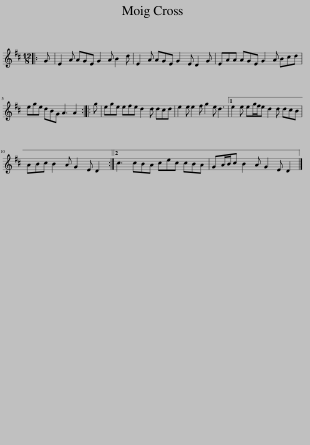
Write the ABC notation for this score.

X:1
L:1/8
M:12/8
I:linebreak $
K:D
V:1 treble
V:1
|: G | E2 A AGE G2 A B2 d | E2 A AGE G2 E D2 G | EAA AGE G2 A Bcd |$ ege dBG A3 A2 :: %5
 g | ege efe d2 d dcd | e2 e e2 f g2 e d3 |1 e2 e eg/f/e d2 d dcB |$ ABc B2 A G2 E D2 :|2 %10
 c3 cBA cec cBA | GA/B/c B2 A G2 E D2 |] %12
